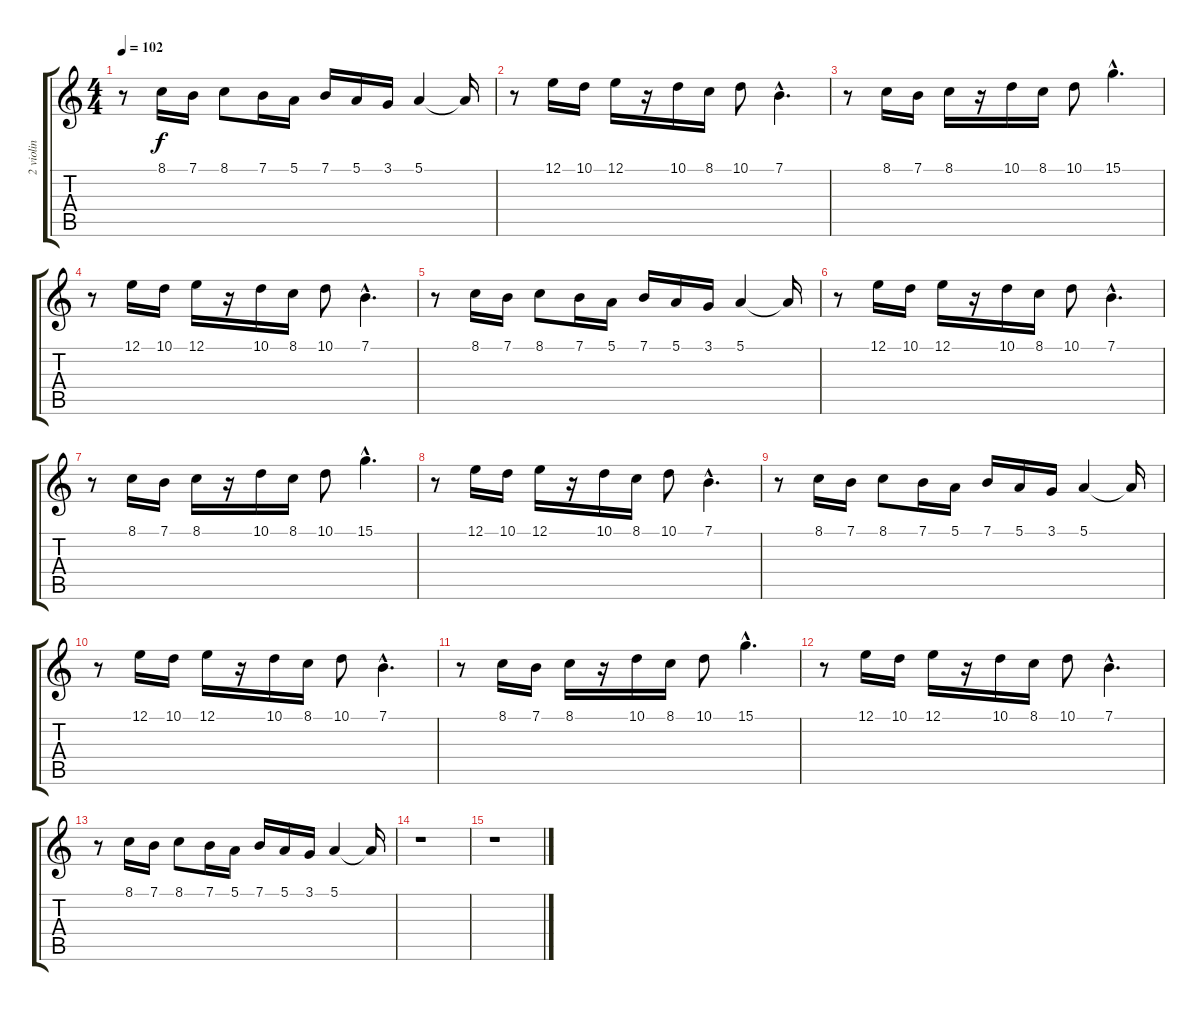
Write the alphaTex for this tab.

\track ("2 violin" "2 violin") {instrument stringensemble1}
\staff {score tabs}
\tuning (E4 B3 G3 D3 A2 E2) {hide}
\ts (4 4)
\tempo 102
\clef g2
\ks c
r.8{dy f} 8.1.16 7.1.16 8.1.8 7.1.16 5.1.16 7.1.16 5.1.16 3.1.16 5.1.4 5.1{t}.16 |
r.8 12.1.16 10.1.16 12.1.16 r.16 10.1.16 8.1.16 10.1.8 7.1{hac}.4{d} |
r.8 8.1.16 7.1.16 8.1.16 r.16 10.1.16 8.1.16 10.1.8 15.1{hac}.4{d} |
r.8 12.1.16 10.1.16 12.1.16 r.16 10.1.16 8.1.16 10.1.8 7.1{hac}.4{d} |
r.8 8.1.16 7.1.16 8.1.8 7.1.16 5.1.16 7.1.16 5.1.16 3.1.16 5.1.4 5.1{t}.16 |
r.8 12.1.16 10.1.16 12.1.16 r.16 10.1.16 8.1.16 10.1.8 7.1{hac}.4{d} |
r.8 8.1.16 7.1.16 8.1.16 r.16 10.1.16 8.1.16 10.1.8 15.1{hac}.4{d} |
r.8 12.1.16 10.1.16 12.1.16 r.16 10.1.16 8.1.16 10.1.8 7.1{hac}.4{d} |
r.8 8.1.16 7.1.16 8.1.8 7.1.16 5.1.16 7.1.16 5.1.16 3.1.16 5.1.4 5.1{t}.16 |
r.8 12.1.16 10.1.16 12.1.16 r.16 10.1.16 8.1.16 10.1.8 7.1{hac}.4{d} |
r.8 8.1.16 7.1.16 8.1.16 r.16 10.1.16 8.1.16 10.1.8 15.1{hac}.4{d} |
r.8 12.1.16 10.1.16 12.1.16 r.16 10.1.16 8.1.16 10.1.8 7.1{hac}.4{d} |
r.8 8.1.16 7.1.16 8.1.8 7.1.16 5.1.16 7.1.16 5.1.16 3.1.16 5.1.4 5.1{t}.16 |
r.1 |
r.1
